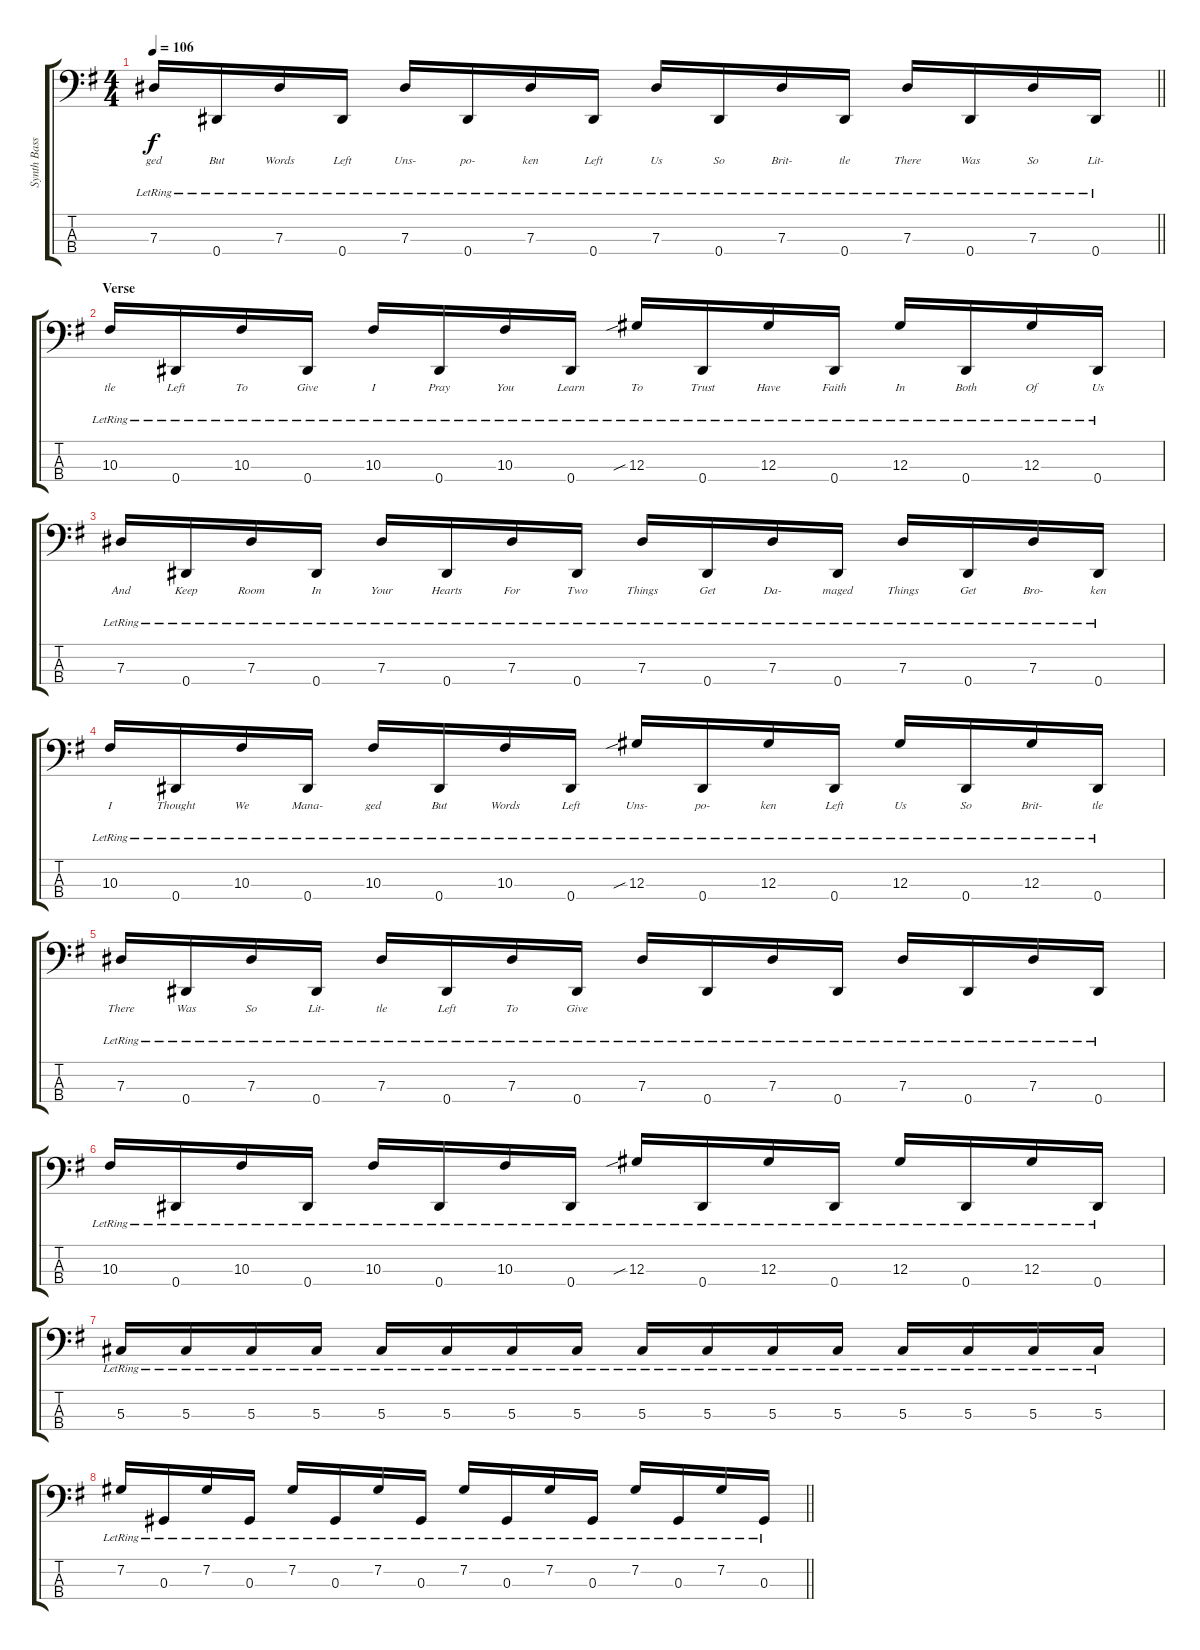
\track ("Synth Bass 2" "Synth Bass") {instrument fretlessbass}
\staff {score tabs}
\tuning (Gb2 Db2 Ab1 Eb1) {hide}
\ts (4 4)
\tempo 106
\clef f4
\barLineRight lightlight
\ks g
7.3{lr}.16{lyrics (0 "ged") lyrics (1 "") lyrics (2 "") lyrics (3 "") lyrics (4 "") dy f} 0.4{lr}.16{lyrics (0 "But") lyrics (1 "") lyrics (2 "") lyrics (3 "") lyrics (4 "")} 7.3{lr}.16{lyrics (0 "Words") lyrics (1 "") lyrics (2 "") lyrics (3 "") lyrics (4 "")} 0.4{lr}.16{lyrics (0 "Left") lyrics (1 "") lyrics (2 "") lyrics (3 "") lyrics (4 "")} 7.3{lr}.16{lyrics (0 "Uns-") lyrics (1 "") lyrics (2 "") lyrics (3 "") lyrics (4 "")} 0.4{lr}.16{lyrics (0 "po-") lyrics (1 "") lyrics (2 "") lyrics (3 "") lyrics (4 "")} 7.3{lr}.16{lyrics (0 "ken") lyrics (1 "") lyrics (2 "") lyrics (3 "") lyrics (4 "")} 0.4{lr}.16{lyrics (0 "Left") lyrics (1 "") lyrics (2 "") lyrics (3 "") lyrics (4 "")} 7.3{lr}.16{lyrics (0 "Us") lyrics (1 "") lyrics (2 "") lyrics (3 "") lyrics (4 "")} 0.4{lr}.16{lyrics (0 "So") lyrics (1 "") lyrics (2 "") lyrics (3 "") lyrics (4 "")} 7.3{lr}.16{lyrics (0 "Brit-") lyrics (1 "") lyrics (2 "") lyrics (3 "") lyrics (4 "")} 0.4{lr}.16{lyrics (0 "tle") lyrics (1 "") lyrics (2 "") lyrics (3 "") lyrics (4 "")} 7.3{lr}.16{lyrics (0 "There") lyrics (1 "") lyrics (2 "") lyrics (3 "") lyrics (4 "")} 0.4{lr}.16{lyrics (0 "Was") lyrics (1 "") lyrics (2 "") lyrics (3 "") lyrics (4 "")} 7.3{lr}.16{lyrics (0 "So") lyrics (1 "") lyrics (2 "") lyrics (3 "") lyrics (4 "")} 0.4{lr}.16{lyrics (0 "Lit-") lyrics (1 "") lyrics (2 "") lyrics (3 "") lyrics (4 "")} |
\section ("" "Verse")
10.3{lr}.16{lyrics (0 "tle") lyrics (1 "") lyrics (2 "") lyrics (3 "") lyrics (4 "")} 0.4{lr}.16{lyrics (0 "Left") lyrics (1 "") lyrics (2 "") lyrics (3 "") lyrics (4 "")} 10.3{lr}.16{lyrics (0 "To") lyrics (1 "") lyrics (2 "") lyrics (3 "") lyrics (4 "")} 0.4{lr}.16{lyrics (0 "Give") lyrics (1 "") lyrics (2 "") lyrics (3 "") lyrics (4 "")} 10.3{lr}.16{lyrics (0 "I") lyrics (1 "") lyrics (2 "") lyrics (3 "") lyrics (4 "")} 0.4{lr}.16{lyrics (0 "Pray") lyrics (1 "") lyrics (2 "") lyrics (3 "") lyrics (4 "")} 10.3{lr}.16{lyrics (0 "You") lyrics (1 "") lyrics (2 "") lyrics (3 "") lyrics (4 "")} 0.4{lr}.16{lyrics (0 "Learn") lyrics (1 "") lyrics (2 "") lyrics (3 "") lyrics (4 "")} 12.3{sib lr}.16{lyrics (0 "To") lyrics (1 "") lyrics (2 "") lyrics (3 "") lyrics (4 "")} 0.4{lr}.16{lyrics (0 "Trust") lyrics (1 "") lyrics (2 "") lyrics (3 "") lyrics (4 "")} 12.3{lr}.16{lyrics (0 "Have") lyrics (1 "") lyrics (2 "") lyrics (3 "") lyrics (4 "")} 0.4{lr}.16{lyrics (0 "Faith") lyrics (1 "") lyrics (2 "") lyrics (3 "") lyrics (4 "")} 12.3{lr}.16{lyrics (0 "In") lyrics (1 "") lyrics (2 "") lyrics (3 "") lyrics (4 "")} 0.4{lr}.16{lyrics (0 "Both") lyrics (1 "") lyrics (2 "") lyrics (3 "") lyrics (4 "")} 12.3{lr}.16{lyrics (0 "Of") lyrics (1 "") lyrics (2 "") lyrics (3 "") lyrics (4 "")} 0.4{lr}.16{lyrics (0 "Us") lyrics (1 "") lyrics (2 "") lyrics (3 "") lyrics (4 "")} |
7.3{lr}.16{lyrics (0 "And") lyrics (1 "") lyrics (2 "") lyrics (3 "") lyrics (4 "")} 0.4{lr}.16{lyrics (0 "Keep") lyrics (1 "") lyrics (2 "") lyrics (3 "") lyrics (4 "")} 7.3{lr}.16{lyrics (0 "Room") lyrics (1 "") lyrics (2 "") lyrics (3 "") lyrics (4 "")} 0.4{lr}.16{lyrics (0 "In") lyrics (1 "") lyrics (2 "") lyrics (3 "") lyrics (4 "")} 7.3{lr}.16{lyrics (0 "Your") lyrics (1 "") lyrics (2 "") lyrics (3 "") lyrics (4 "")} 0.4{lr}.16{lyrics (0 "Hearts") lyrics (1 "") lyrics (2 "") lyrics (3 "") lyrics (4 "")} 7.3{lr}.16{lyrics (0 "For") lyrics (1 "") lyrics (2 "") lyrics (3 "") lyrics (4 "")} 0.4{lr}.16{lyrics (0 "Two") lyrics (1 "") lyrics (2 "") lyrics (3 "") lyrics (4 "")} 7.3{lr}.16{lyrics (0 "Things") lyrics (1 "") lyrics (2 "") lyrics (3 "") lyrics (4 "")} 0.4{lr}.16{lyrics (0 "Get") lyrics (1 "") lyrics (2 "") lyrics (3 "") lyrics (4 "")} 7.3{lr}.16{lyrics (0 "Da-") lyrics (1 "") lyrics (2 "") lyrics (3 "") lyrics (4 "")} 0.4{lr}.16{lyrics (0 "maged") lyrics (1 "") lyrics (2 "") lyrics (3 "") lyrics (4 "")} 7.3{lr}.16{lyrics (0 "Things") lyrics (1 "") lyrics (2 "") lyrics (3 "") lyrics (4 "")} 0.4{lr}.16{lyrics (0 "Get") lyrics (1 "") lyrics (2 "") lyrics (3 "") lyrics (4 "")} 7.3{lr}.16{lyrics (0 "Bro-") lyrics (1 "") lyrics (2 "") lyrics (3 "") lyrics (4 "")} 0.4{lr}.16{lyrics (0 "ken") lyrics (1 "") lyrics (2 "") lyrics (3 "") lyrics (4 "")} |
10.3{lr}.16{lyrics (0 "I") lyrics (1 "") lyrics (2 "") lyrics (3 "") lyrics (4 "")} 0.4{lr}.16{lyrics (0 "Thought") lyrics (1 "") lyrics (2 "") lyrics (3 "") lyrics (4 "")} 10.3{lr}.16{lyrics (0 "We") lyrics (1 "") lyrics (2 "") lyrics (3 "") lyrics (4 "")} 0.4{lr}.16{lyrics (0 "Mana-") lyrics (1 "") lyrics (2 "") lyrics (3 "") lyrics (4 "")} 10.3{lr}.16{lyrics (0 "ged") lyrics (1 "") lyrics (2 "") lyrics (3 "") lyrics (4 "")} 0.4{lr}.16{lyrics (0 "But") lyrics (1 "") lyrics (2 "") lyrics (3 "") lyrics (4 "")} 10.3{lr}.16{lyrics (0 "Words") lyrics (1 "") lyrics (2 "") lyrics (3 "") lyrics (4 "")} 0.4{lr}.16{lyrics (0 "Left") lyrics (1 "") lyrics (2 "") lyrics (3 "") lyrics (4 "")} 12.3{sib lr}.16{lyrics (0 "Uns-") lyrics (1 "") lyrics (2 "") lyrics (3 "") lyrics (4 "")} 0.4{lr}.16{lyrics (0 "po-") lyrics (1 "") lyrics (2 "") lyrics (3 "") lyrics (4 "")} 12.3{lr}.16{lyrics (0 "ken") lyrics (1 "") lyrics (2 "") lyrics (3 "") lyrics (4 "")} 0.4{lr}.16{lyrics (0 "Left") lyrics (1 "") lyrics (2 "") lyrics (3 "") lyrics (4 "")} 12.3{lr}.16{lyrics (0 "Us") lyrics (1 "") lyrics (2 "") lyrics (3 "") lyrics (4 "")} 0.4{lr}.16{lyrics (0 "So") lyrics (1 "") lyrics (2 "") lyrics (3 "") lyrics (4 "")} 12.3{lr}.16{lyrics (0 "Brit-") lyrics (1 "") lyrics (2 "") lyrics (3 "") lyrics (4 "")} 0.4{lr}.16{lyrics (0 "tle") lyrics (1 "") lyrics (2 "") lyrics (3 "") lyrics (4 "")} |
7.3{lr}.16{lyrics (0 "There") lyrics (1 "") lyrics (2 "") lyrics (3 "") lyrics (4 "")} 0.4{lr}.16{lyrics (0 "Was") lyrics (1 "") lyrics (2 "") lyrics (3 "") lyrics (4 "")} 7.3{lr}.16{lyrics (0 "So") lyrics (1 "") lyrics (2 "") lyrics (3 "") lyrics (4 "")} 0.4{lr}.16{lyrics (0 "Lit-") lyrics (1 "") lyrics (2 "") lyrics (3 "") lyrics (4 "")} 7.3{lr}.16{lyrics (0 "tle") lyrics (1 "") lyrics (2 "") lyrics (3 "") lyrics (4 "")} 0.4{lr}.16{lyrics (0 "Left") lyrics (1 "") lyrics (2 "") lyrics (3 "") lyrics (4 "")} 7.3{lr}.16{lyrics (0 "To") lyrics (1 "") lyrics (2 "") lyrics (3 "") lyrics (4 "")} 0.4{lr}.16{lyrics (0 "Give") lyrics (1 "") lyrics (2 "") lyrics (3 "") lyrics (4 "")} 7.3{lr}.16 0.4{lr}.16 7.3{lr}.16 0.4{lr}.16 7.3{lr}.16 0.4{lr}.16 7.3{lr}.16 0.4{lr}.16 |
10.3{lr}.16 0.4{lr}.16 10.3{lr}.16 0.4{lr}.16 10.3{lr}.16 0.4{lr}.16 10.3{lr}.16 0.4{lr}.16 12.3{sib lr}.16 0.4{lr}.16 12.3{lr}.16 0.4{lr}.16 12.3{lr}.16 0.4{lr}.16 12.3{lr}.16 0.4{lr}.16 |
5.3{lr}.16 5.3{lr}.16 5.3{lr}.16 5.3{lr}.16 5.3{lr}.16 5.3{lr}.16 5.3{lr}.16 5.3{lr}.16 5.3{lr}.16 5.3{lr}.16 5.3{lr}.16 5.3{lr}.16 5.3{lr}.16 5.3{lr}.16 5.3{lr}.16 5.3{lr}.16 |
\barLineRight lightlight
7.2{lr}.16 0.3{lr}.16 7.2{lr}.16 0.3{lr}.16 7.2{lr}.16 0.3{lr}.16 7.2{lr}.16 0.3{lr}.16 7.2{lr}.16 0.3{lr}.16 7.2{lr}.16 0.3{lr}.16 7.2{lr}.16 0.3{lr}.16 7.2{lr}.16 0.3{lr}.16
